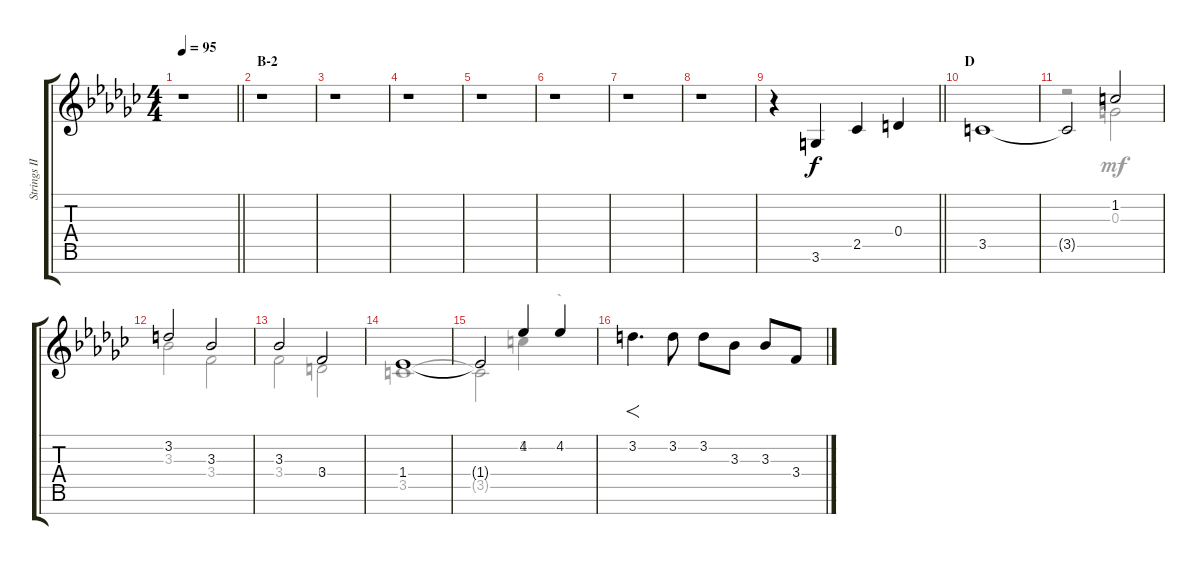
\track ("Strings II" "Strings II") {instrument stringensemble1}
\staff {score tabs}
\tuning (E5 B4 G4 D4 A3 E3 B2) {hide}
\voice
\ts (4 4)
\tempo 95
\clef g2
\barLineRight lightlight
\ks gb
r.1{dy f} |
\section ("" "B-2")
r.1 |
r.1 |
r.1 |
r.1 |
r.1 |
r.1 |
r.1 |
\barLineRight lightlight
r.4 3.6.4 2.5.4 0.4.4 |
\section ("" "D")
3.5.1 |
3.5{t}.2 1.2.2 |
3.2.2 3.3.2 |
3.3.2 3.4.2 |
1.4.1 |
1.4{t}.2 4.2.4 4.2.4 |
3.2.4{f d} 3.2.8 3.2.8 3.3.8 3.3.8 3.4.8
\voice
\clef g2
\ottava regular
\simile none
\barLineRight lightlight
\ks gb
|
|
|
|
|
|
|
|
\barLineRight lightlight
|
|
r.2 0.3.2{dy mf} |
3.3.2 3.4.2 |
3.4.2 0.4.2 |
3.5.1 |
3.5{t}.2 1.2.4 r.4 |
